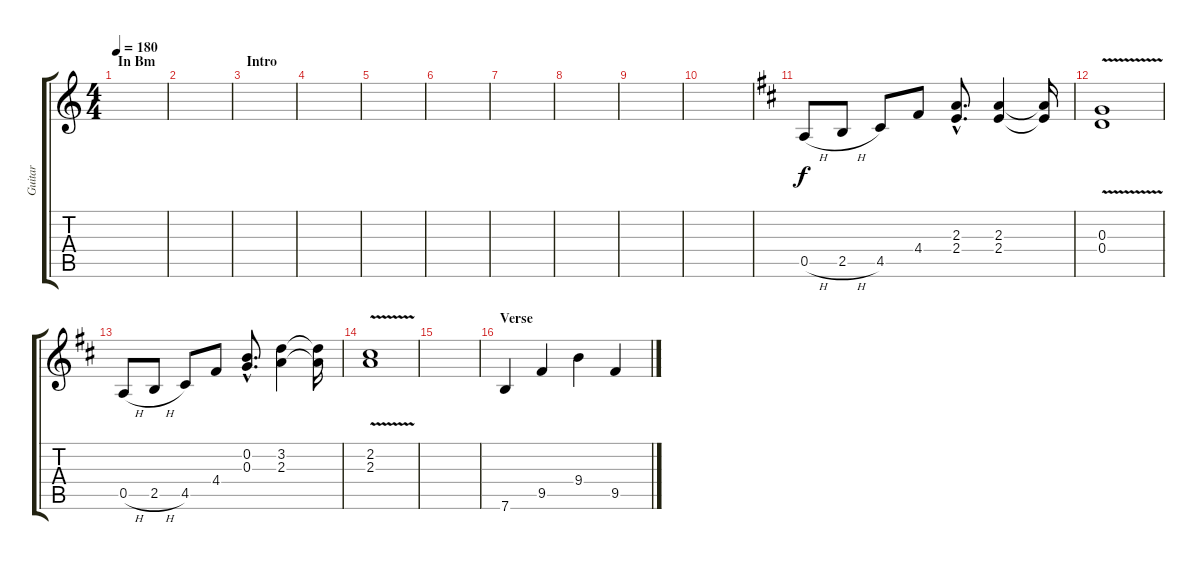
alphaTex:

\track ("Guitar" "Guitar") {instrument overdrivenguitar}
\staff {score tabs}
\tuning (E4 B3 G3 D3 A2 E2) {hide}
\ts (4 4)
\section ("" "In Bm")
\tempo 180
\clef g2
\ks c
|
|
\section ("" "Intro")
|
|
|
|
|
|
|
|
\ks d
0.5{h}.8 2.5{h}.8 4.5.8 4.4.8 (2.3{hac} 2.4{hac}).8{d} (2.3 2.4).4 (2.3{t} 2.4{t}).16 |
(0.3 0.4{v}).1 |
0.5{h}.8 2.5{h}.8 4.5.8 4.4.8 (0.2{hac} 0.3{hac}).8{d} (3.2 2.3).4 (3.2{t} 2.3{t}).16 |
(2.2 2.3{v}).1 |
|
\section ("" "Verse")
7.6.4{volume 10 instrument electricguitarjazz} 9.5.4 9.4.4 9.5.4
